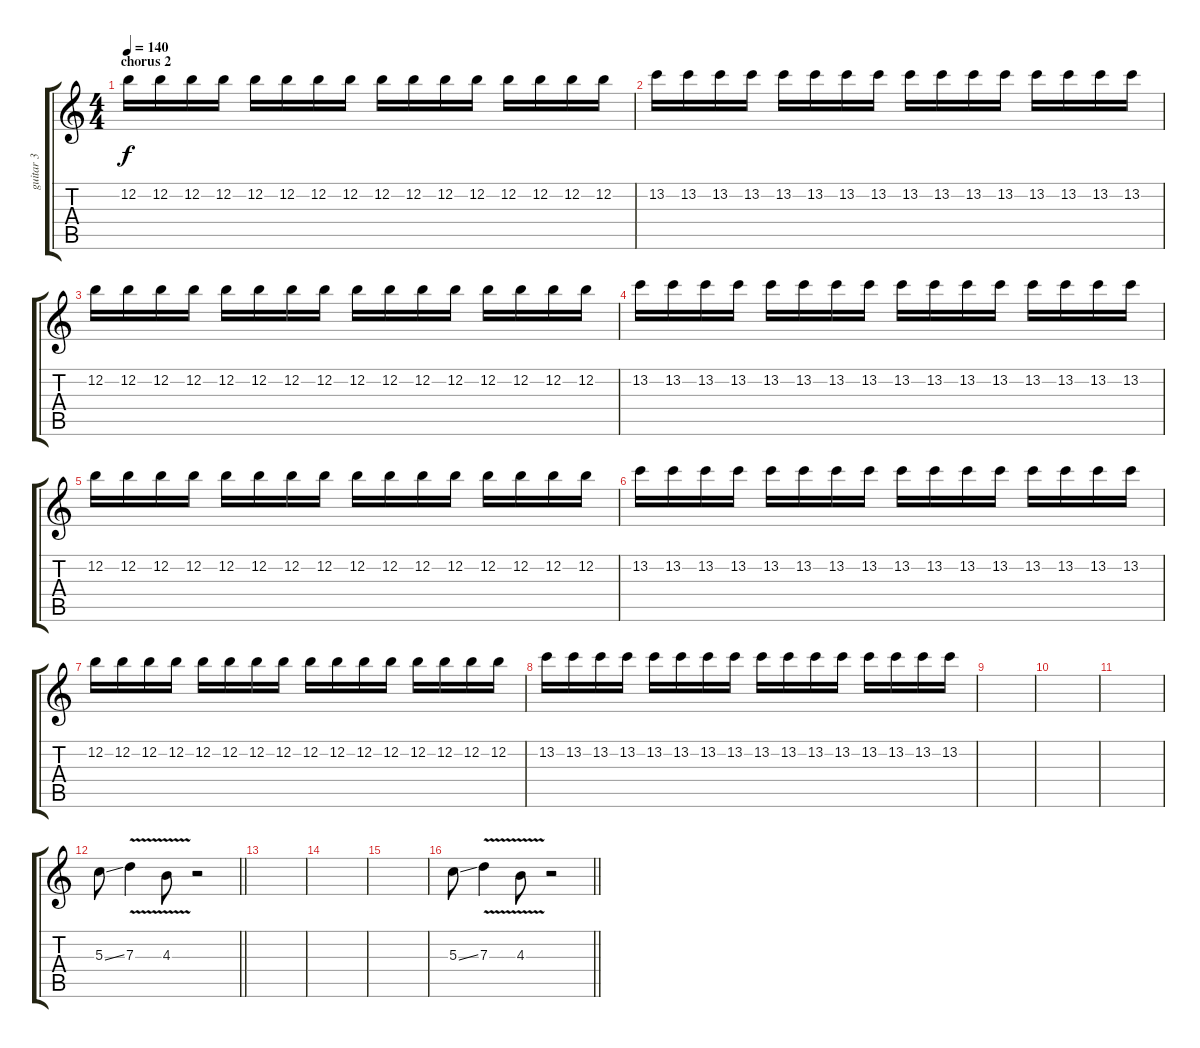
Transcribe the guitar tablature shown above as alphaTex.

\track ("guitar 3" "guitar 3") {instrument electricguitarjazz}
\staff {score tabs}
\tuning (E4 B3 G3 D3 A2 E2) {hide}
\ts (4 4)
\section ("" "chorus 2 ")
\tempo 140
\clef g2
\ks c
12.2.16{dy f volume 11 balance 16} 12.2.16 12.2.16 12.2.16 12.2.16 12.2.16 12.2.16 12.2.16 12.2.16 12.2.16 12.2.16 12.2.16 12.2.16 12.2.16 12.2.16 12.2.16 |
13.2.16 13.2.16 13.2.16 13.2.16 13.2.16 13.2.16 13.2.16 13.2.16 13.2.16 13.2.16 13.2.16 13.2.16 13.2.16 13.2.16 13.2.16 13.2.16 |
12.2.16 12.2.16 12.2.16 12.2.16 12.2.16 12.2.16 12.2.16 12.2.16 12.2.16 12.2.16 12.2.16 12.2.16 12.2.16 12.2.16 12.2.16 12.2.16 |
13.2.16 13.2.16 13.2.16 13.2.16 13.2.16 13.2.16 13.2.16 13.2.16 13.2.16 13.2.16 13.2.16 13.2.16 13.2.16 13.2.16 13.2.16 13.2.16 |
12.2.16 12.2.16 12.2.16 12.2.16 12.2.16 12.2.16 12.2.16 12.2.16 12.2.16 12.2.16 12.2.16 12.2.16 12.2.16 12.2.16 12.2.16 12.2.16 |
13.2.16 13.2.16 13.2.16 13.2.16 13.2.16 13.2.16 13.2.16 13.2.16 13.2.16 13.2.16 13.2.16 13.2.16 13.2.16 13.2.16 13.2.16 13.2.16 |
12.2.16 12.2.16 12.2.16 12.2.16 12.2.16 12.2.16 12.2.16 12.2.16 12.2.16 12.2.16 12.2.16 12.2.16 12.2.16 12.2.16 12.2.16 12.2.16 |
13.2.16 13.2.16 13.2.16 13.2.16 13.2.16 13.2.16 13.2.16 13.2.16 13.2.16 13.2.16 13.2.16 13.2.16 13.2.16 13.2.16 13.2.16 13.2.16 |
|
|
|
\barLineRight lightlight
5.3{ss}.8{volume 16 balance 11} 7.3{v}.4 4.3{v}.8 r.2 |
|
|
|
\barLineRight lightlight
5.3{ss}.8 7.3{v}.4 4.3{v}.8 r.2{volume 0}
